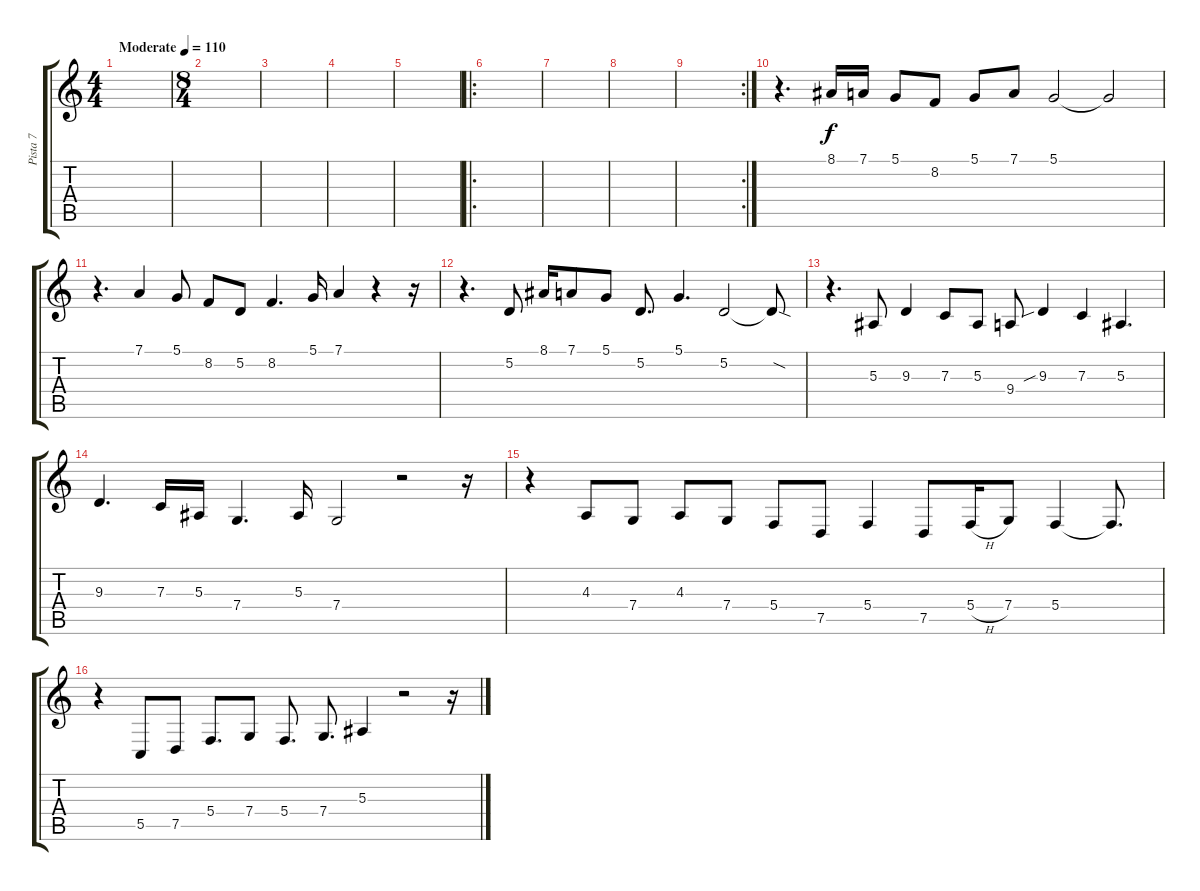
\track ("Pista 7" "Pista 7") {instrument choiraahs}
\staff {score tabs}
\tuning (D4 A3 F3 C3 G2 D2) {hide}
\ts (4 4)
\tempo (110 "Moderate")
\clef g2
\ks c
|
\ts (8 4)
|
|
|
|
\ro
|
|
|
\rc 2
|
r.4{d} 8.1.16 7.1.16 5.1.8 8.2.8 5.1.8 7.1.8 5.1.2 5.1{t}.2 |
r.4{d} 7.1.4 5.1.8 8.2.8 5.2.8 8.2.4{d} 5.1.16 7.1.4 r.4 r.16 |
r.4{d} 5.2.8 8.1.16 7.1.8 5.1.8 5.2.8{d} 5.1.4{d} 5.2.2 5.2{sod t}.8 |
r.4{d} 5.3.8 9.3.4 7.3.8 5.3.8 9.4.8 9.3{sib}.4 7.3.4 5.3.4{d} |
9.3.4{d} 7.3.16 5.3.16 7.4.4{d} 5.3.16 7.4.2 r.2 r.16 |
r.4 4.3.8 7.4.8 4.3.8 7.4.8 5.4.8 7.5.8 5.4.4 7.5.8 5.4{h}.16 7.4.8 5.4.4 5.4{t}.8{d} |
r.4 5.5.8 7.5.8 5.4.8{d} 7.4.8 5.4.8{d} 7.4.8{d} 5.3.4 r.2 r.16
